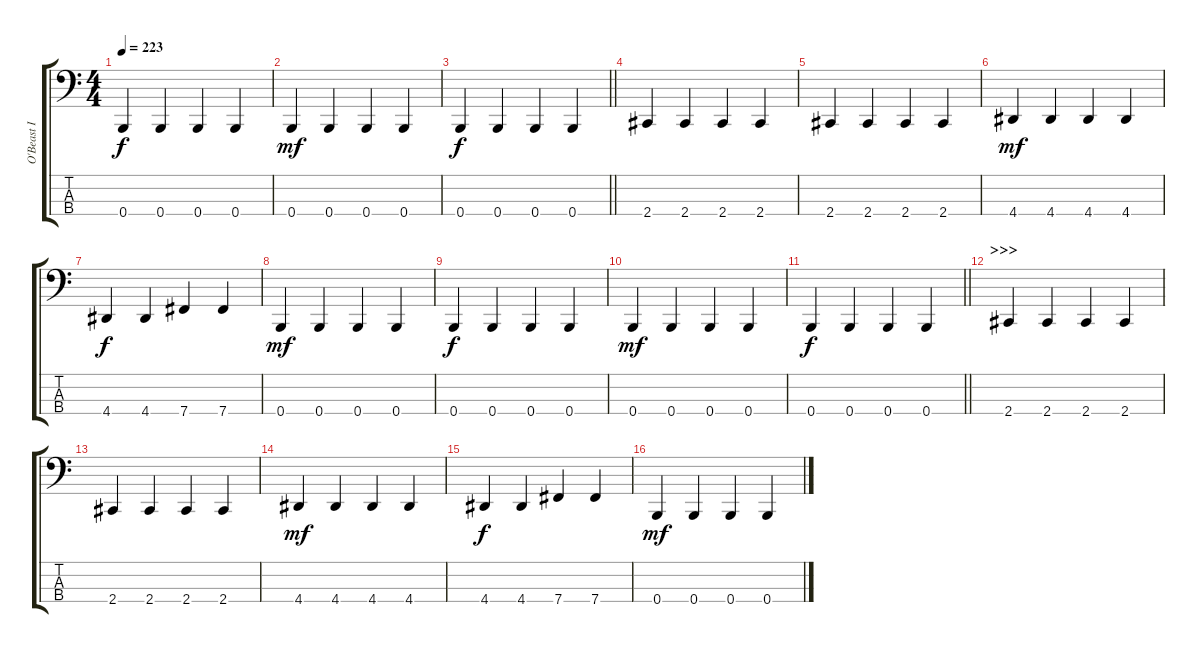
\track ("O'Beast I" "O'Beast I") {instrument electricbasspick}
\staff {score tabs}
\tuning (E2 B1 Gb1 B0) {hide}
\ts (4 4)
\tempo 223
\clef f4
\ks c
0.4.4{dy f} 0.4.4 0.4.4 0.4.4 |
0.4.4{dy mf} 0.4.4 0.4.4 0.4.4 |
\barLineRight lightlight
0.4.4{dy f} 0.4.4 0.4.4 0.4.4 |
2.4.4{volume 12} 2.4.4 2.4.4 2.4.4 |
2.4.4 2.4.4 2.4.4 2.4.4 |
4.4.4{dy mf} 4.4.4 4.4.4 4.4.4 |
4.4.4{dy f} 4.4.4 7.4.4 7.4.4 |
0.4.4{dy mf volume 8} 0.4.4 0.4.4 0.4.4 |
0.4.4{dy f} 0.4.4 0.4.4 0.4.4 |
0.4.4{dy mf} 0.4.4 0.4.4 0.4.4 |
\barLineRight lightlight
0.4.4{dy f} 0.4.4 0.4.4 0.4.4 |
\section ("" ">>>")
2.4.4{volume 4} 2.4.4 2.4.4 2.4.4 |
2.4.4 2.4.4 2.4.4 2.4.4 |
4.4.4{dy mf} 4.4.4 4.4.4 4.4.4 |
4.4.4{dy f} 4.4.4 7.4.4 7.4.4 |
0.4.4{dy mf volume 0} 0.4.4 0.4.4 0.4.4
